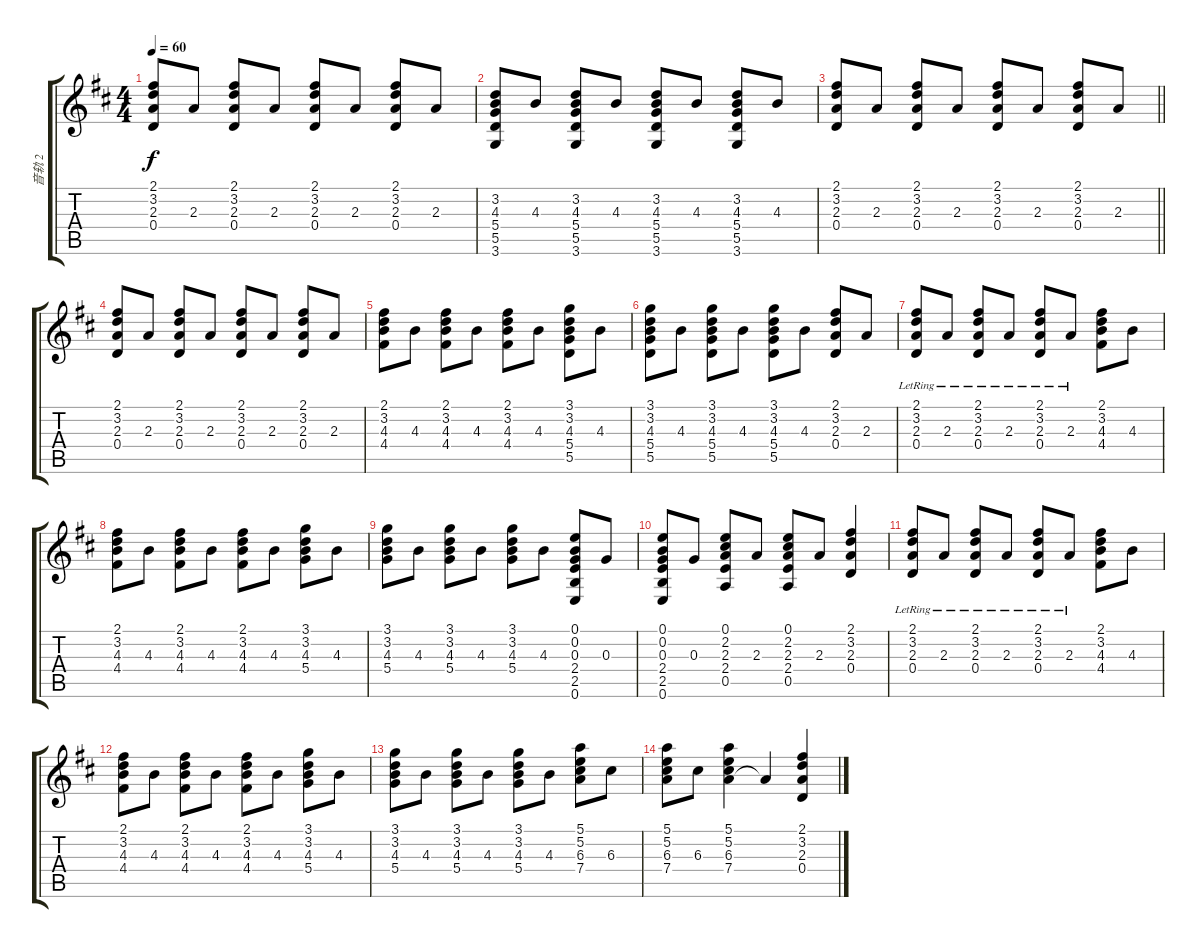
\track ("音轨 2" "音轨 2") {instrument electricguitarjazz}
\staff {score tabs}
\tuning (E4 B3 G3 D3 A2 E2) {hide}
\ts (4 4)
\tempo 60
\clef g2
\ks d
(2.1 3.2 2.3 0.4).8{dy f} 2.3.8 (2.1 3.2 2.3 0.4).8 2.3.8 (2.1 3.2 2.3 0.4).8 2.3.8 (2.1 3.2 2.3 0.4).8 2.3.8 |
(3.2 4.3 5.4 5.5 3.6).8 4.3.8 (3.2 4.3 5.4 5.5 3.6).8 4.3.8 (3.2 4.3 5.4 5.5 3.6).8 4.3.8 (3.2 4.3 5.4 5.5 3.6).8 4.3.8 |
\barLineRight lightlight
(2.1 3.2 2.3 0.4).8 2.3.8 (2.1 3.2 2.3 0.4).8 2.3.8 (2.1 3.2 2.3 0.4).8 2.3.8 (2.1 3.2 2.3 0.4).8 2.3.8 |
(2.1 3.2 2.3 0.4).8 2.3.8 (2.1 3.2 2.3 0.4).8 2.3.8 (2.1 3.2 2.3 0.4).8 2.3.8 (2.1 3.2 2.3 0.4).8 2.3.8 |
(2.1 3.2 4.3 4.4).8 4.3.8 (2.1 3.2 4.3 4.4).8 4.3.8 (2.1 3.2 4.3 4.4).8 4.3.8 (3.1 3.2 4.3 5.4 5.5).8 4.3.8 |
(3.1 3.2 4.3 5.4 5.5).8 4.3.8 (3.1 3.2 4.3 5.4 5.5).8 4.3.8 (3.1 3.2 4.3 5.4 5.5).8 4.3.8 (2.1 3.2 2.3 0.4).8 2.3.8 |
(2.1{lr} 3.2{lr} 2.3{lr} 0.4{lr}).8 2.3{lr}.8 (2.1{lr} 3.2{lr} 2.3{lr} 0.4{lr}).8 2.3{lr}.8 (2.1{lr} 3.2{lr} 2.3{lr} 0.4{lr}).8 2.3{lr}.8 (2.1 3.2 4.3 4.4).8 4.3.8 |
(2.1 3.2 4.3 4.4).8 4.3.8 (2.1 3.2 4.3 4.4).8 4.3.8 (2.1 3.2 4.3 4.4).8 4.3.8 (3.1 3.2 4.3 5.4).8 4.3.8 |
(3.1 3.2 4.3 5.4).8 4.3.8 (3.1 3.2 4.3 5.4).8 4.3.8 (3.1 3.2 4.3 5.4).8 4.3.8 (0.1 0.2 0.3 2.4 2.5 0.6).8 0.3.8 |
(0.1 0.2 0.3 2.4 2.5 0.6).8 0.3.8 (0.1 2.2 2.3 2.4 0.5).8 2.3.8 (0.1 2.2 2.3 2.4 0.5).8 2.3.8 (2.1 3.2 2.3 0.4).4 |
(2.1{lr} 3.2{lr} 2.3{lr} 0.4{lr}).8 2.3{lr}.8 (2.1{lr} 3.2{lr} 2.3{lr} 0.4{lr}).8 2.3{lr}.8 (2.1{lr} 3.2{lr} 2.3{lr} 0.4{lr}).8 2.3{lr}.8 (2.1 3.2 4.3 4.4).8 4.3.8 |
(2.1 3.2 4.3 4.4).8 4.3.8 (2.1 3.2 4.3 4.4).8 4.3.8 (2.1 3.2 4.3 4.4).8 4.3.8 (3.1 3.2 4.3 5.4).8 4.3.8 |
(3.1 3.2 4.3 5.4).8 4.3.8 (3.1 3.2 4.3 5.4).8 4.3.8 (3.1 3.2 4.3 5.4).8{txt ""} 4.3.8 (5.1 5.2 6.3 7.4).8 6.3.8 |
(5.1 5.2 6.3 7.4).8 6.3.8 (5.1 5.2 6.3 7.4).4 7.4{t}.4 (2.1 3.2 2.3 0.4).4
